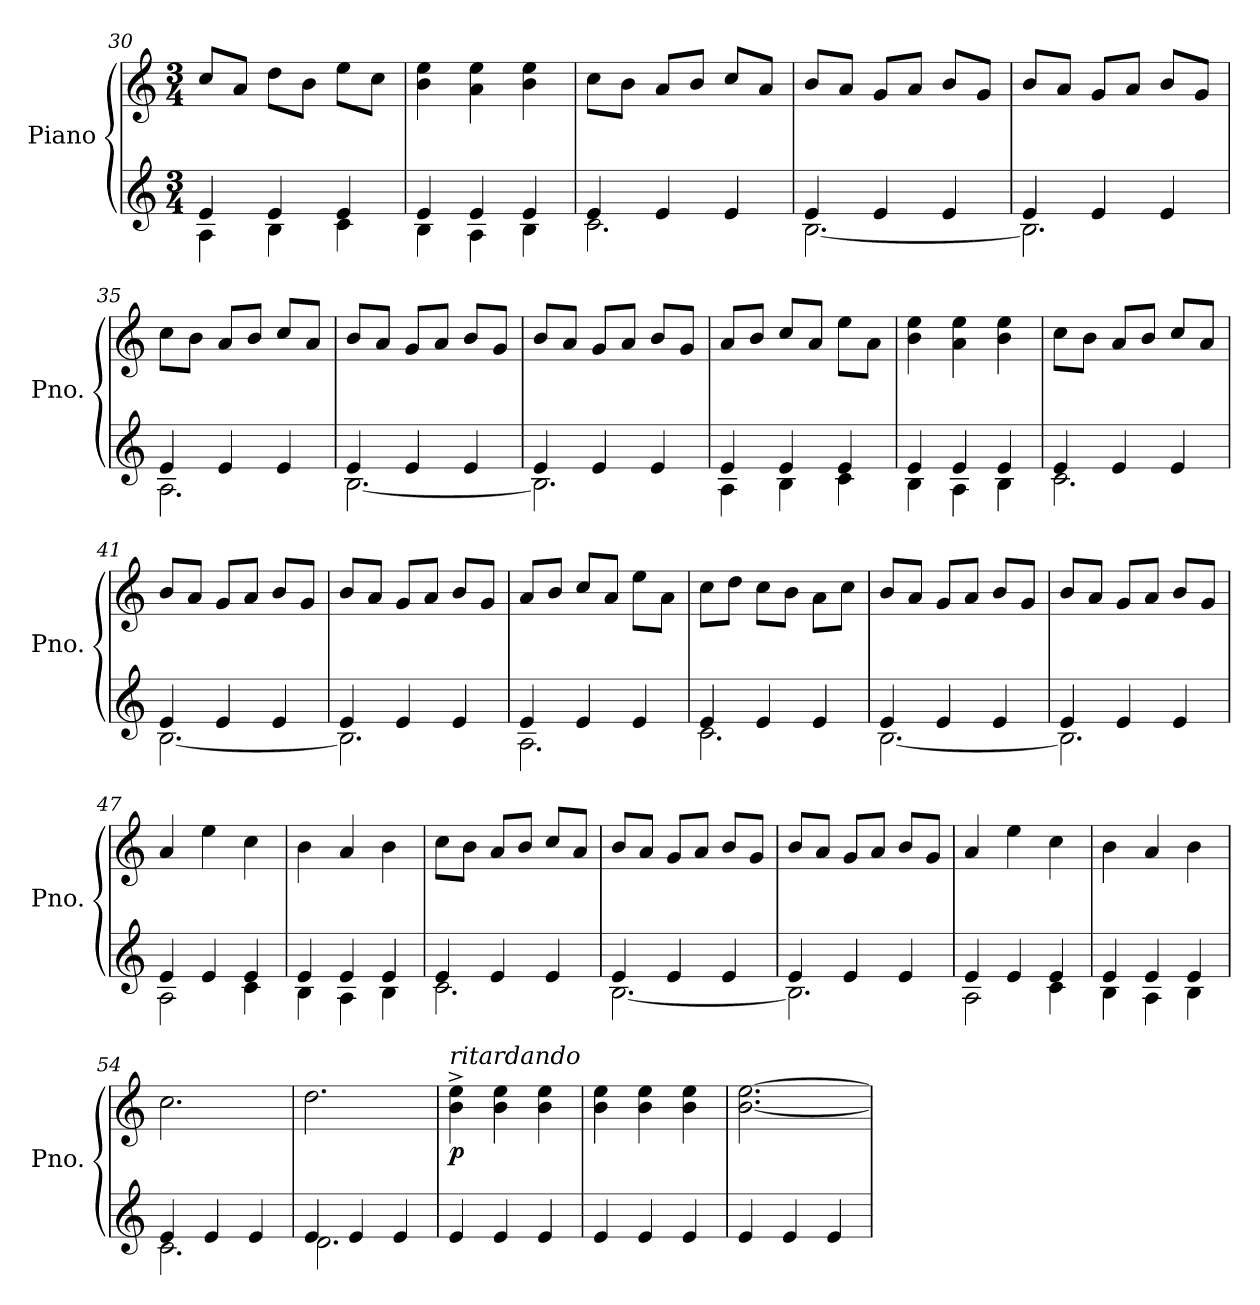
**kern	**kern	**dynam
*part1	*part1	*part1
*staff2	*staff1	*staff1/2
*I"Piano	*	*
*I'Pno.	*	*
*clefG2	*clefG2	*
*k[]	*k[]	*
*M3/4	*M3/4	*
=30	=30	=30
*^	*	*
4e/	4A\	8cc/L	.
.	.	8a/J	.
4e/	4B\	8dd\L	.
.	.	8b\J	.
4e/	4c\	8ee\L	.
.	.	8cc\J	.
=31	=31	=31	=31
4e/	4B\	4b\ 4ee\	.
4e/	4A\	4a\ 4ee\	.
4e/	4B\	4b\ 4ee\	.
=32	=32	=32	=32
4e/	2.c\	8cc\L	.
.	.	8b\J	.
4e/	.	8a/L	.
.	.	8b/J	.
4e/	.	8cc/L	.
.	.	8a/J	.
!!LO:LB:g=z
=33	=33	=33	=33
4e/	[2.B\	8b/L	.
.	.	8a/J	.
4e/	.	8g/L	.
.	.	8a/J	.
4e/	.	8b/L	.
.	.	8g/J	.
=34	=34	=34	=34
4e/	2.B\]	8b/L	.
.	.	8a/J	.
4e/	.	8g/L	.
.	.	8a/J	.
4e/	.	8b/L	.
.	.	8g/J	.
=35	=35	=35	=35
4e/	2.A\	8cc\L	.
.	.	8b\J	.
4e/	.	8a/L	.
.	.	8b/J	.
4e/	.	8cc/L	.
.	.	8a/J	.
=36	=36	=36	=36
4e/	[2.B\	8b/L	.
.	.	8a/J	.
4e/	.	8g/L	.
.	.	8a/J	.
4e/	.	8b/L	.
.	.	8g/J	.
=37	=37	=37	=37
4e/	2.B\]	8b/L	.
.	.	8a/J	.
4e/	.	8g/L	.
.	.	8a/J	.
4e/	.	8b/L	.
.	.	8g/J	.
=38	=38	=38	=38
4e/	4A\	8a/L	.
.	.	8b/J	.
4e/	4B\	8cc/L	.
.	.	8a/J	.
4e/	4c\	8ee\L	.
.	.	8a\J	.
=39	=39	=39	=39
4e/	4B\	4b\ 4ee\	.
4e/	4A\	4a\ 4ee\	.
4e/	4B\	4b\ 4ee\	.
!!LO:PB:g=z
=40	=40	=40	=40
4e/	2.c\	8cc\L	.
.	.	8b\J	.
4e/	.	8a/L	.
.	.	8b/J	.
4e/	.	8cc/L	.
.	.	8a/J	.
=41	=41	=41	=41
4e/	[2.B\	8b/L	.
.	.	8a/J	.
4e/	.	8g/L	.
.	.	8a/J	.
4e/	.	8b/L	.
.	.	8g/J	.
=42	=42	=42	=42
4e/	2.B\]	8b/L	.
.	.	8a/J	.
4e/	.	8g/L	.
.	.	8a/J	.
4e/	.	8b/L	.
.	.	8g/J	.
=43	=43	=43	=43
4e/	2.A\	8a/L	.
.	.	8b/J	.
4e/	.	8cc/L	.
.	.	8a/J	.
4e/	.	8ee\L	.
.	.	8a\J	.
=44	=44	=44	=44
4e/	2.c\	8cc\L	.
.	.	8dd\J	.
4e/	.	8cc\L	.
.	.	8b\J	.
4e/	.	8a\L	.
.	.	8cc\J	.
=45	=45	=45	=45
4e/	[2.B\	8b/L	.
.	.	8a/J	.
4e/	.	8g/L	.
.	.	8a/J	.
4e/	.	8b/L	.
.	.	8g/J	.
!!LO:LB:g=z
=46	=46	=46	=46
4e/	2.B\]	8b/L	.
.	.	8a/J	.
4e/	.	8g/L	.
.	.	8a/J	.
4e/	.	8b/L	.
.	.	8g/J	.
=47	=47	=47	=47
4e/	2A\	4a/	.
4e/	.	4ee\	.
4e/	4c\	4cc\	.
=48	=48	=48	=48
4e/	4B\	4b\	.
4e/	4A\	4a/	.
4e/	4B\	4b\	.
=49	=49	=49	=49
4e/	2.c\	8cc\L	.
.	.	8b\J	.
4e/	.	8a/L	.
.	.	8b/J	.
4e/	.	8cc/L	.
.	.	8a/J	.
=50	=50	=50	=50
4e/	[2.B\	8b/L	.
.	.	8a/J	.
4e/	.	8g/L	.
.	.	8a/J	.
4e/	.	8b/L	.
.	.	8g/J	.
=51	=51	=51	=51
4e/	2.B\]	8b/L	.
.	.	8a/J	.
4e/	.	8g/L	.
.	.	8a/J	.
4e/	.	8b/L	.
.	.	8g/J	.
!!LO:LB:g=z
=52	=52	=52	=52
4e/	2A\	4a/	.
4e/	.	4ee\	.
4e/	4c\	4cc\	.
=53	=53	=53	=53
4e/	4B\	4b\	.
4e/	4A\	4a/	.
4e/	4B\	4b\	.
=54	=54	=54	=54
4e/	2.c\	2.cc\	.
4e/	.	.	.
4e/	.	.	.
=55	=55	=55	=55
4e/	2.d\	2.dd\	.
4e/	.	.	.
4e/	.	.	.
*v	*v	*	*
=56	=56	=56
!	!LO:TX:a:i:t=ritardando	!
!	!	!LO:DY:b
4e/	4b\^ 4ee\^	p
4e/	4b\ 4ee\	.
4e/	4b\ 4ee\	.
=57	=57	=57
4e/	4b\ 4ee\	.
4e/	4b\ 4ee\	.
4e/	4b\ 4ee\	.
=58	=58	=58
4e/	[2.b\ [2.ee\	.
4e/	.	.
4e/	.	.
=	=	=
*-	*-	*-
